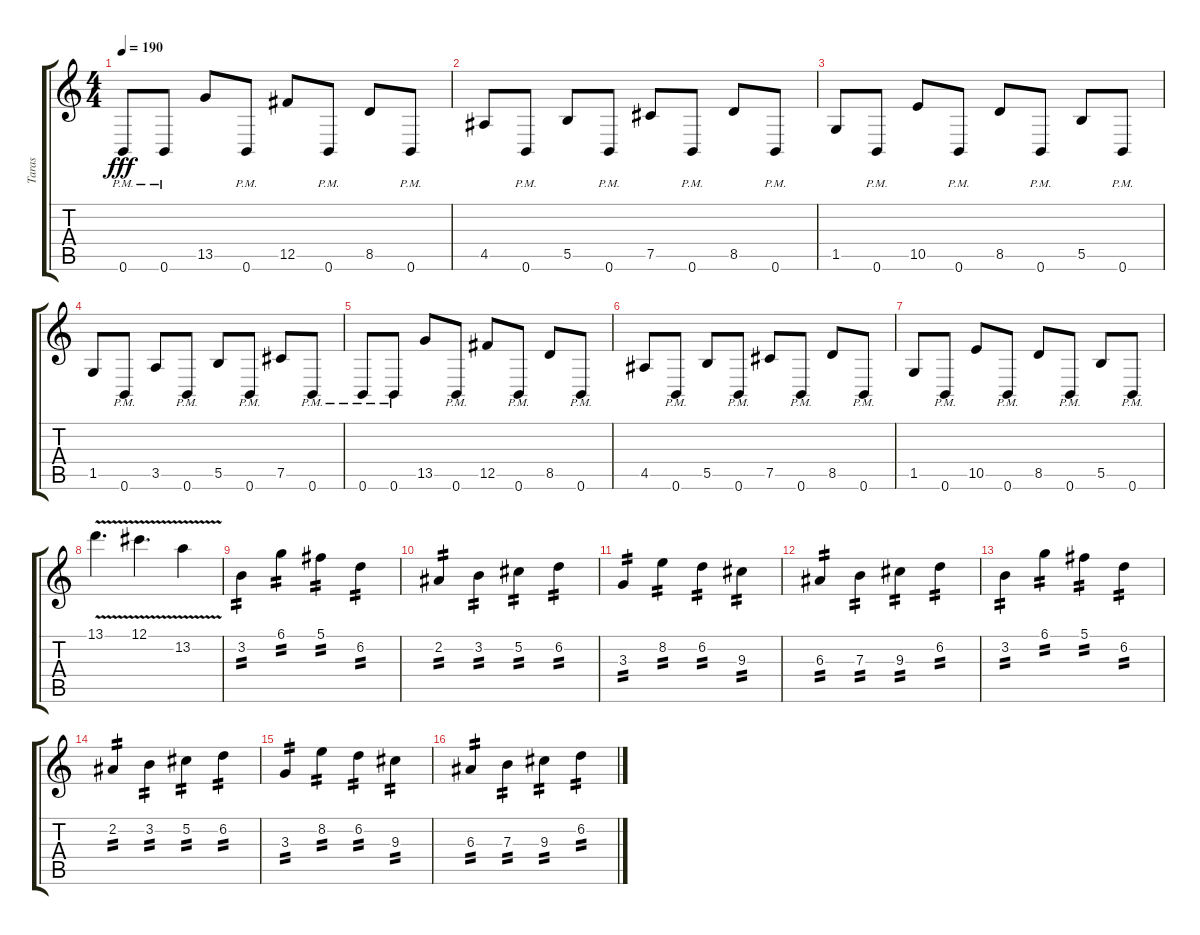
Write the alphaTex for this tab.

\track ("Taras" "Taras") {instrument distortionguitar}
\staff {score tabs}
\tuning (Db4 Ab3 E3 B2 Gb2 B1) {hide}
\ts (4 4)
\tempo 190
\clef g2
\ks c
0.6{pm}.8{dy fff} 0.6{pm}.8 13.5.8 0.6{pm}.8 12.5.8 0.6{pm}.8 8.5.8 0.6{pm}.8 |
4.5.8 0.6{pm}.8 5.5.8 0.6{pm}.8 7.5.8 0.6{pm}.8 8.5.8 0.6{pm}.8 |
1.5.8 0.6{pm}.8 10.5.8 0.6{pm}.8 8.5.8 0.6{pm}.8 5.5.8 0.6{pm}.8 |
1.5.8 0.6{pm}.8 3.5.8 0.6{pm}.8 5.5.8 0.6{pm}.8 7.5.8 0.6{pm}.8 |
0.6{pm}.8 0.6{pm}.8 13.5.8 0.6{pm}.8 12.5.8 0.6{pm}.8 8.5.8 0.6{pm}.8 |
4.5.8 0.6{pm}.8 5.5.8 0.6{pm}.8 7.5.8 0.6{pm}.8 8.5.8 0.6{pm}.8 |
1.5.8 0.6{pm}.8 10.5.8 0.6{pm}.8 8.5.8 0.6{pm}.8 5.5.8 0.6{pm}.8 |
13.1{v}.4{d} 12.1{v}.4{d} 13.2{v}.4 |
3.2.4{tp 2} 6.1.4{tp 2} 5.1.4{tp 2} 6.2.4{tp 2} |
2.2.4{tp 2} 3.2.4{tp 2} 5.2.4{tp 2} 6.2.4{tp 2} |
3.3.4{tp 2} 8.2.4{tp 2} 6.2.4{tp 2} 9.3.4{tp 2} |
6.3.4{tp 2} 7.3.4{tp 2} 9.3.4{tp 2} 6.2.4{tp 2} |
3.2.4{tp 2} 6.1.4{tp 2} 5.1.4{tp 2} 6.2.4{tp 2} |
2.2.4{tp 2} 3.2.4{tp 2} 5.2.4{tp 2} 6.2.4{tp 2} |
3.3.4{tp 2} 8.2.4{tp 2} 6.2.4{tp 2} 9.3.4{tp 2} |
6.3.4{tp 2} 7.3.4{tp 2} 9.3.4{tp 2} 6.2.4{tp 2}
